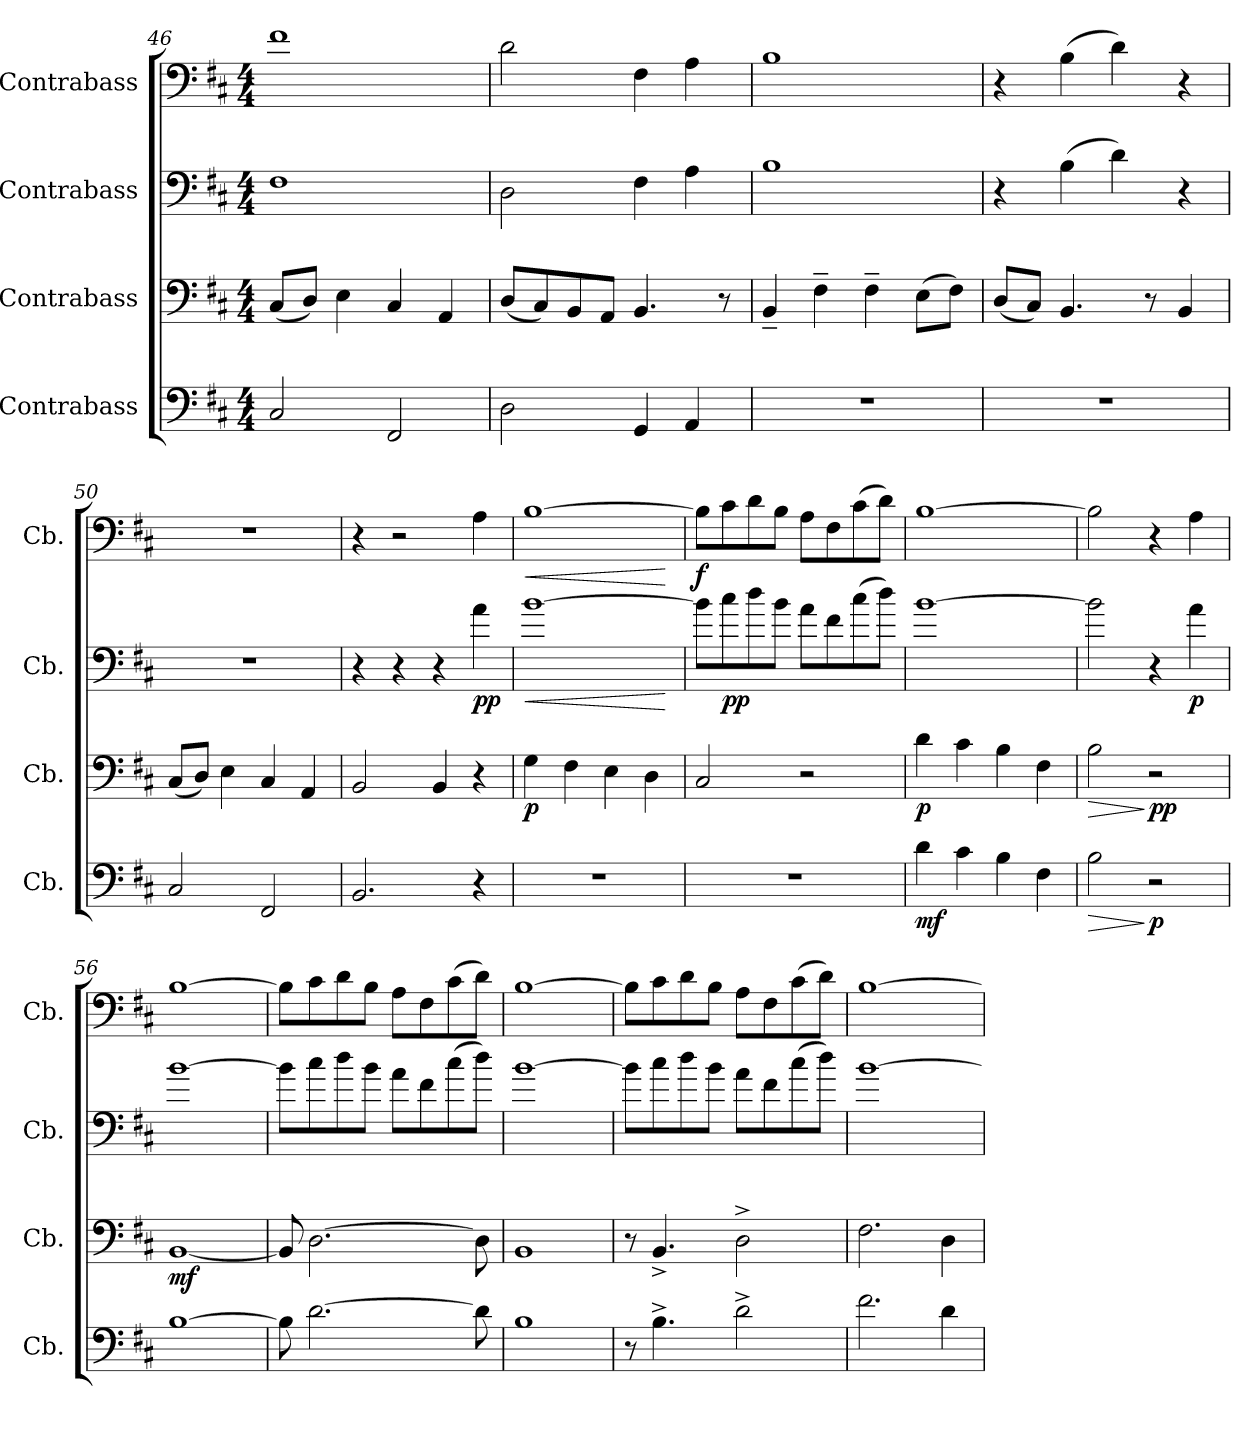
**kern	**dynam	**kern	**dynam	**kern	**dynam	**kern	**dynam
*part4	*part4	*part3	*part3	*part2	*part2	*part1	*part1
*staff4	*staff4	*staff3	*staff3	*staff2	*staff2	*staff1	*staff1
*I"Contrabass	*	*I"Contrabass	*	*I"Contrabass	*	*I"Contrabass	*
*I'Cb.	*	*I'Cb.	*	*I'Cb.	*	*I'Cb.	*
!!LO:LB:g=z
*clefF4	*	*clefF4	*	*clefF4	*	*clefF4	*
*ITrd7c12	*	*ITrd7c12	*	*ITrd7c12	*	*ITrd7c12	*
*k[f#c#]	*	*k[f#c#]	*	*k[f#c#]	*	*k[f#c#]	*
*M4/4	*	*M4/4	*	*M4/4	*	*M4/4	*
=46	=46	=46	=46	=46	=46	=46	=46
2CC#/	.	(<8CC#/L	.	1FF#	.	1F#	.
.	.	8DD/J)	.	.	.	.	.
.	.	4EE\	.	.	.	.	.
2FFF#/	.	4CC#/	.	.	.	.	.
.	.	4AAA/	.	.	.	.	.
=47	=47	=47	=47	=47	=47	=47	=47
2DD\	.	(<8DD/L	.	2DD\	.	2D\	.
.	.	8CC#/)	.	.	.	.	.
.	.	8BBB/	.	.	.	.	.
.	.	8AAA/J	.	.	.	.	.
4GGG/	.	4.BBB/	.	4FF#\	.	4FF#\	.
4AAA/	.	.	.	4AA\	.	4AA\	.
.	.	8r	.	.	.	.	.
=48	=48	=48	=48	=48	=48	=48	=48
1r	.	4BBB~/	.	1BB	.	1BB	.
.	.	4FF#~\	.	.	.	.	.
.	.	4FF#~\	.	.	.	.	.
.	.	(>8EE\L	.	.	.	.	.
.	.	8FF#\J)	.	.	.	.	.
=49	=49	=49	=49	=49	=49	=49	=49
1r	.	(<8DD/L	.	4r	.	4r	.
.	.	8CC#/J)	.	.	.	.	.
.	.	4.BBB/	.	(>4BB\	.	(>4BB\	.
.	.	.	.	4D\)	.	4D\)	.
.	.	8r	.	.	.	.	.
.	.	4BBB/	.	4r	.	4r	.
=50	=50	=50	=50	=50	=50	=50	=50
2CC#/	.	(<8CC#/L	.	1r	.	1r	.
.	.	8DD/J)	.	.	.	.	.
.	.	4EE\	.	.	.	.	.
2FFF#/	.	4CC#/	.	.	.	.	.
.	.	4AAA/	.	.	.	.	.
=51	=51	=51	=51	=51	=51	=51	=51
2.BBB/	.	2BBB/	.	4r	.	4r	.
.	.	.	.	4r	.	2r	.
.	.	4BBB/	.	4r	.	.	.
!	!	!	!	!	!LO:DY:b	!	!
4r	.	4r	.	4A\	pp	4AA\	.
=52	=52	=52	=52	=52	=52	=52	=52
!	!	!	!LO:DY:b	!	!LO:HP:b	!	!LO:HP:b
1r	.	4GG\	p	[1B	<	[1BB	<
.	.	4FF#\	.	.	.	.	.
.	.	4EE\	.	.	.	.	.
.	.	4DD\	.	.	.	.	.
.	.	.	.	.	[	.	[
!!LO:PB:g=z
=53	=53	=53	=53	=53	=53	=53	=53
!	!	!	!	!	!	!	!LO:DY:b
1r	.	2CC#/	.	8B\L]	.	8BB\L]	f
!	!	!	!	!	!LO:DY:b	!	!
.	.	.	.	8c#\	pp	8C#\	.
.	.	.	.	8d\	.	8D\	.
.	.	.	.	8B\J	.	8BB\J	.
.	.	2r	.	8A\L	.	8AA\L	.
.	.	.	.	8F#\	.	8FF#\	.
.	.	.	.	(>8c#\	.	(>8C#\	.
.	.	.	.	8d\J)	.	8D\J)	.
=54	=54	=54	=54	=54	=54	=54	=54
!	!LO:DY:b	!	!LO:DY:b	!	!	!	!
4D\	mf	4D\	p	[1B	.	[1BB	.
4C#\	.	4C#\	.	.	.	.	.
4BB\	.	4BB\	.	.	.	.	.
4FF#\	.	4FF#\	.	.	.	.	.
=55	=55	=55	=55	=55	=55	=55	=55
!	!LO:HP:b	!	!LO:HP:b	!	!	!	!
2BB\	>	2BB\	>	2B\]	.	2BB\]	.
!	!LO:DY:n=1:b	!	!LO:DY:n=1:b	!	!	!	!
2r	] p	2r	] pp	4r	.	4r	.
!	!	!	!	!	!LO:DY:b	!	!
.	.	.	.	4A\	p	4AA\	.
=56	=56	=56	=56	=56	=56	=56	=56
!	!	!	!LO:DY:b	!	!	!	!
[1BB	.	[1BBB	mf	[1B	.	[1BB	.
=57	=57	=57	=57	=57	=57	=57	=57
8BB\]	.	8BBB/]	.	8B\L]	.	8BB\L]	.
[2.D\	.	[2.DD\	.	8c#\	.	8C#\	.
.	.	.	.	8d\	.	8D\	.
.	.	.	.	8B\J	.	8BB\J	.
.	.	.	.	8A\L	.	8AA\L	.
.	.	.	.	8F#\	.	8FF#\	.
.	.	.	.	(>8c#\	.	(>8C#\	.
8D\]	.	8DD\]	.	8d\J)	.	8D\J)	.
=58	=58	=58	=58	=58	=58	=58	=58
1BB	.	1BBB	.	[1B	.	[1BB	.
!!LO:LB:g=z
=59	=59	=59	=59	=59	=59	=59	=59
8r	.	8r	.	8B\L]	.	8BB\L]	.
4.BB^\	.	4.BBB^/	.	8c#\	.	8C#\	.
.	.	.	.	8d\	.	8D\	.
.	.	.	.	8B\J	.	8BB\J	.
2D^\	.	2DD^\	.	8A\L	.	8AA\L	.
.	.	.	.	8F#\	.	8FF#\	.
.	.	.	.	(>8c#\	.	(>8C#\	.
.	.	.	.	8d\J)	.	8D\J)	.
=60	=60	=60	=60	=60	=60	=60	=60
2.F#\	.	2.FF#\	.	[1B	.	[1BB	.
4D\	.	4DD\	.	.	.	.	.
=	=	=	=	=	=	=	=
*-	*-	*-	*-	*-	*-	*-	*-
